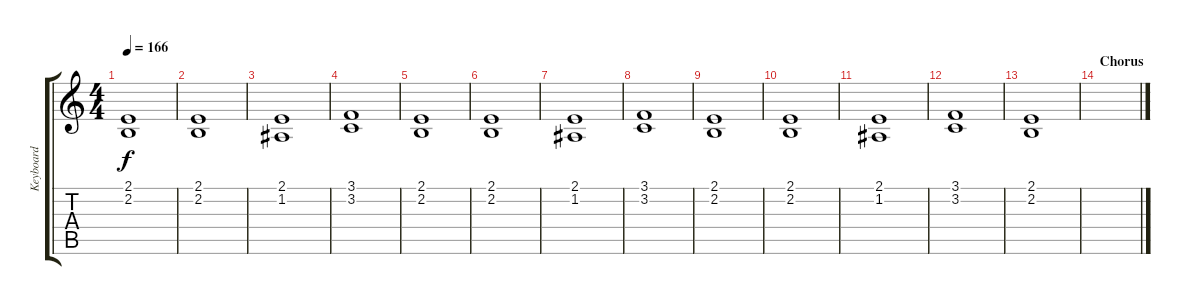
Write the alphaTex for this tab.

\track ("Keyboard" "Keyboard") {instrument stringensemble1}
\staff {score tabs}
\tuning (D4 A3 F3 C3 G2 D2) {hide}
\ts (4 4)
\tempo 166
\clef g2
\ks c
(2.1 2.2).1{dy f} |
(2.1 2.2).1 |
(2.1 1.2).1 |
(3.1 3.2).1 |
(2.1 2.2).1 |
(2.1 2.2).1 |
(2.1 1.2).1 |
(3.1 3.2).1 |
(2.1 2.2).1 |
(2.1 2.2).1 |
(2.1 1.2).1 |
(3.1 3.2).1 |
(2.1 2.2).1 |
\section ("" "Chorus")
